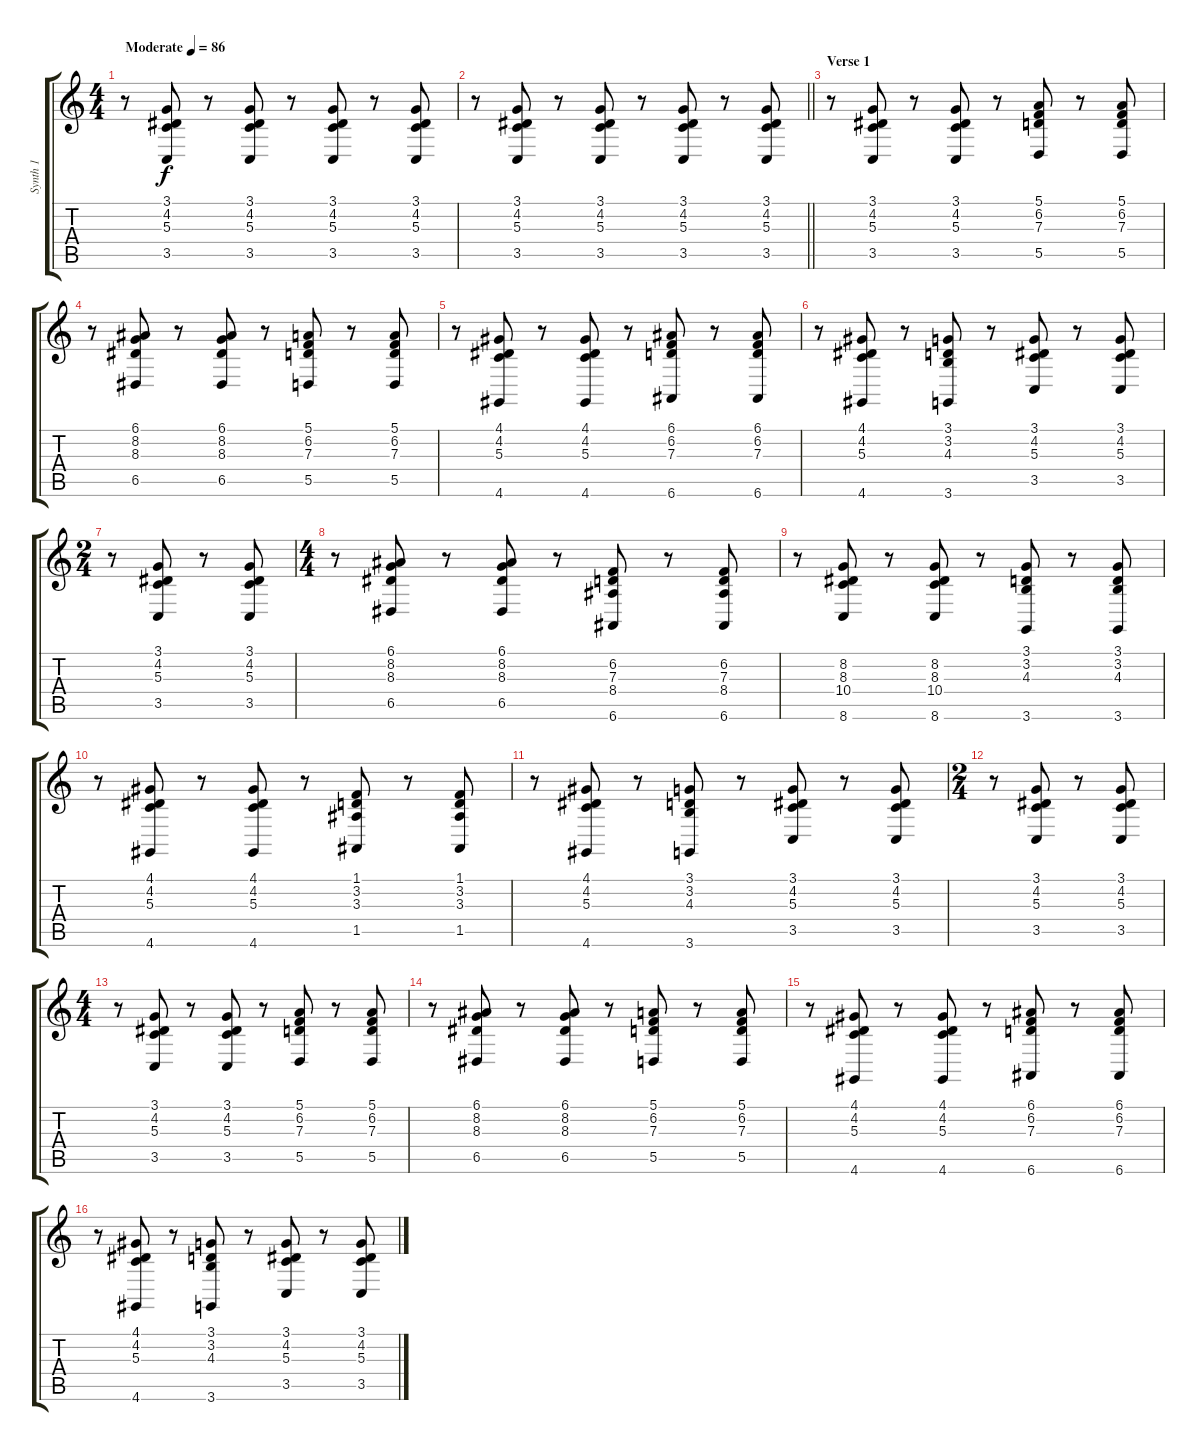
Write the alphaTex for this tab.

\track ("Synth 1" "Synth 1") {instrument pad2warm}
\staff {score tabs}
\tuning (E4 B3 G3 D3 A2 E2) {hide}
\ts (4 4)
\tempo (86 "Moderate")
\clef g2
\ks c
r.8{dy f instrument pad2warm} (3.1 4.2 5.3 3.5).8 r.8 (3.1 4.2 5.3 3.5).8 r.8 (3.1 4.2 5.3 3.5).8 r.8 (3.1 4.2 5.3 3.5).8 |
\barLineRight lightlight
r.8 (3.1 4.2 5.3 3.5).8 r.8 (3.1 4.2 5.3 3.5).8 r.8 (3.1 4.2 5.3 3.5).8 r.8 (3.1 4.2 5.3 3.5).8 |
\section ("" "Verse 1")
r.8 (3.1 4.2 5.3 3.5).8 r.8 (3.1 4.2 5.3 3.5).8 r.8 (5.1 6.2 7.3 5.5).8 r.8 (5.1 6.2 7.3 5.5).8 |
r.8 (6.1 8.2 8.3 6.5).8 r.8 (6.1 8.2 8.3 6.5).8 r.8 (5.1 6.2 7.3 5.5).8 r.8 (5.1 6.2 7.3 5.5).8 |
r.8 (4.1 4.2 5.3 4.6).8 r.8 (4.1 4.2 5.3 4.6).8 r.8 (6.1 6.2 7.3 6.6).8 r.8 (6.1 6.2 7.3 6.6).8 |
r.8 (4.1 4.2 5.3 4.6).8 r.8 (3.1 3.2 4.3 3.6).8 r.8 (3.1 4.2 5.3 3.5).8 r.8 (3.1 4.2 5.3 3.5).8 |
\ts (2 4)
r.8 (3.1 4.2 5.3 3.5).8 r.8 (3.1 4.2 5.3 3.5).8 |
\ts (4 4)
r.8 (6.1 8.2 8.3 6.5).8 r.8 (6.1 8.2 8.3 6.5).8 r.8 (6.2 7.3 8.4 6.6).8 r.8 (6.2 7.3 8.4 6.6).8 |
r.8 (8.2 8.3 10.4 8.6).8 r.8 (8.2 8.3 10.4 8.6).8 r.8 (3.1 3.2 4.3 3.6).8 r.8 (3.1 3.2 4.3 3.6).8 |
r.8 (4.1 4.2 5.3 4.6).8 r.8 (4.1 4.2 5.3 4.6).8 r.8 (1.1 3.2 3.3 1.5).8 r.8 (1.1 3.2 3.3 1.5).8 |
r.8 (4.1 4.2 5.3 4.6).8 r.8 (3.1 3.2 4.3 3.6).8 r.8 (3.1 4.2 5.3 3.5).8 r.8 (3.1 4.2 5.3 3.5).8 |
\ts (2 4)
r.8 (3.1 4.2 5.3 3.5).8 r.8 (3.1 4.2 5.3 3.5).8 |
\ts (4 4)
r.8 (3.1 4.2 5.3 3.5).8 r.8 (3.1 4.2 5.3 3.5).8 r.8 (5.1 6.2 7.3 5.5).8 r.8 (5.1 6.2 7.3 5.5).8 |
r.8 (6.1 8.2 8.3 6.5).8 r.8 (6.1 8.2 8.3 6.5).8 r.8 (5.1 6.2 7.3 5.5).8 r.8 (5.1 6.2 7.3 5.5).8 |
r.8 (4.1 4.2 5.3 4.6).8 r.8 (4.1 4.2 5.3 4.6).8 r.8 (6.1 6.2 7.3 6.6).8 r.8 (6.1 6.2 7.3 6.6).8 |
r.8 (4.1 4.2 5.3 4.6).8 r.8 (3.1 3.2 4.3 3.6).8 r.8 (3.1 4.2 5.3 3.5).8 r.8 (3.1 4.2 5.3 3.5).8
